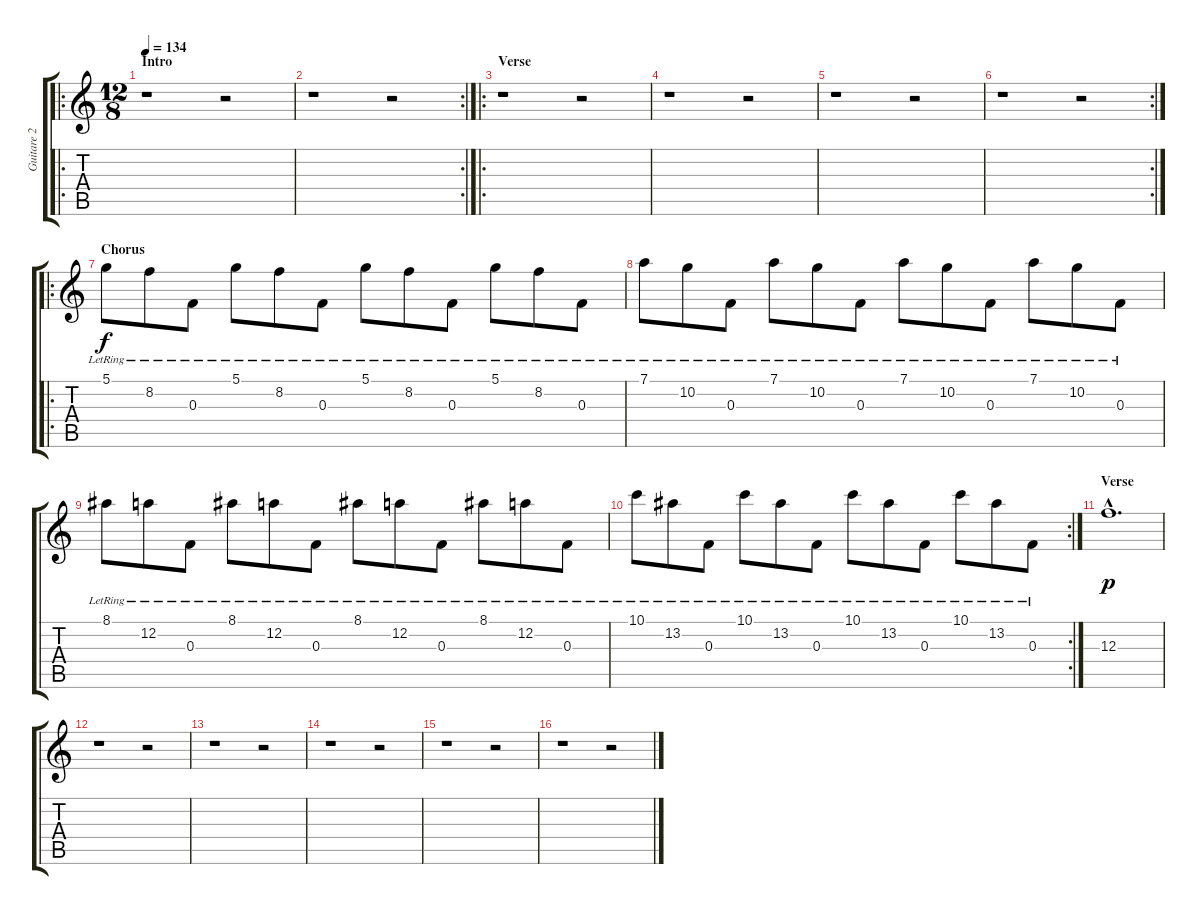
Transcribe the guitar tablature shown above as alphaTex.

\track ("Guitare 2" "Guitare 2") {instrument acousticguitarsteel}
\staff {score tabs}
\tuning (D4 A3 F3 D3 A2 D2) {hide}
\ro
\ts (12 8)
\section ("" "Intro")
\tempo 134
\clef g2
\ks c
r.1{dy f instrument acousticguitarsteel} r.2 |
\rc 2
r.1 r.2 |
\ro
\section ("" "Verse")
r.1 r.2 |
r.1 r.2 |
r.1 r.2 |
\rc 2
r.1 r.2 |
\ro
\section ("" "Chorus")
5.1{lr}.8 8.2{lr}.8 0.3{lr}.8 5.1{lr}.8 8.2{lr}.8 0.3{lr}.8 5.1{lr}.8 8.2{lr}.8 0.3{lr}.8 5.1{lr}.8 8.2{lr}.8 0.3{lr}.8 |
7.1{lr}.8 10.2{lr}.8 0.3{lr}.8 7.1{lr}.8 10.2{lr}.8 0.3{lr}.8 7.1{lr}.8 10.2{lr}.8 0.3{lr}.8 7.1{lr}.8 10.2{lr}.8 0.3{lr}.8 |
8.1{lr}.8 12.2{lr}.8 0.3{lr}.8 8.1{lr}.8 12.2{lr}.8 0.3{lr}.8 8.1{lr}.8 12.2{lr}.8 0.3{lr}.8 8.1{lr}.8 12.2{lr}.8 0.3{lr}.8 |
\rc 2
10.1{lr}.8 13.2{lr}.8 0.3{lr}.8 10.1{lr}.8 13.2{lr}.8 0.3{lr}.8 10.1{lr}.8 13.2{lr}.8 0.3{lr}.8 10.1{lr}.8 13.2{lr}.8 0.3{lr}.8 |
\section ("" "Verse")
12.3{hac}.1{d dy p} |
r.1 r.2 |
r.1 r.2 |
r.1 r.2 |
r.1 r.2 |
r.1 r.2
